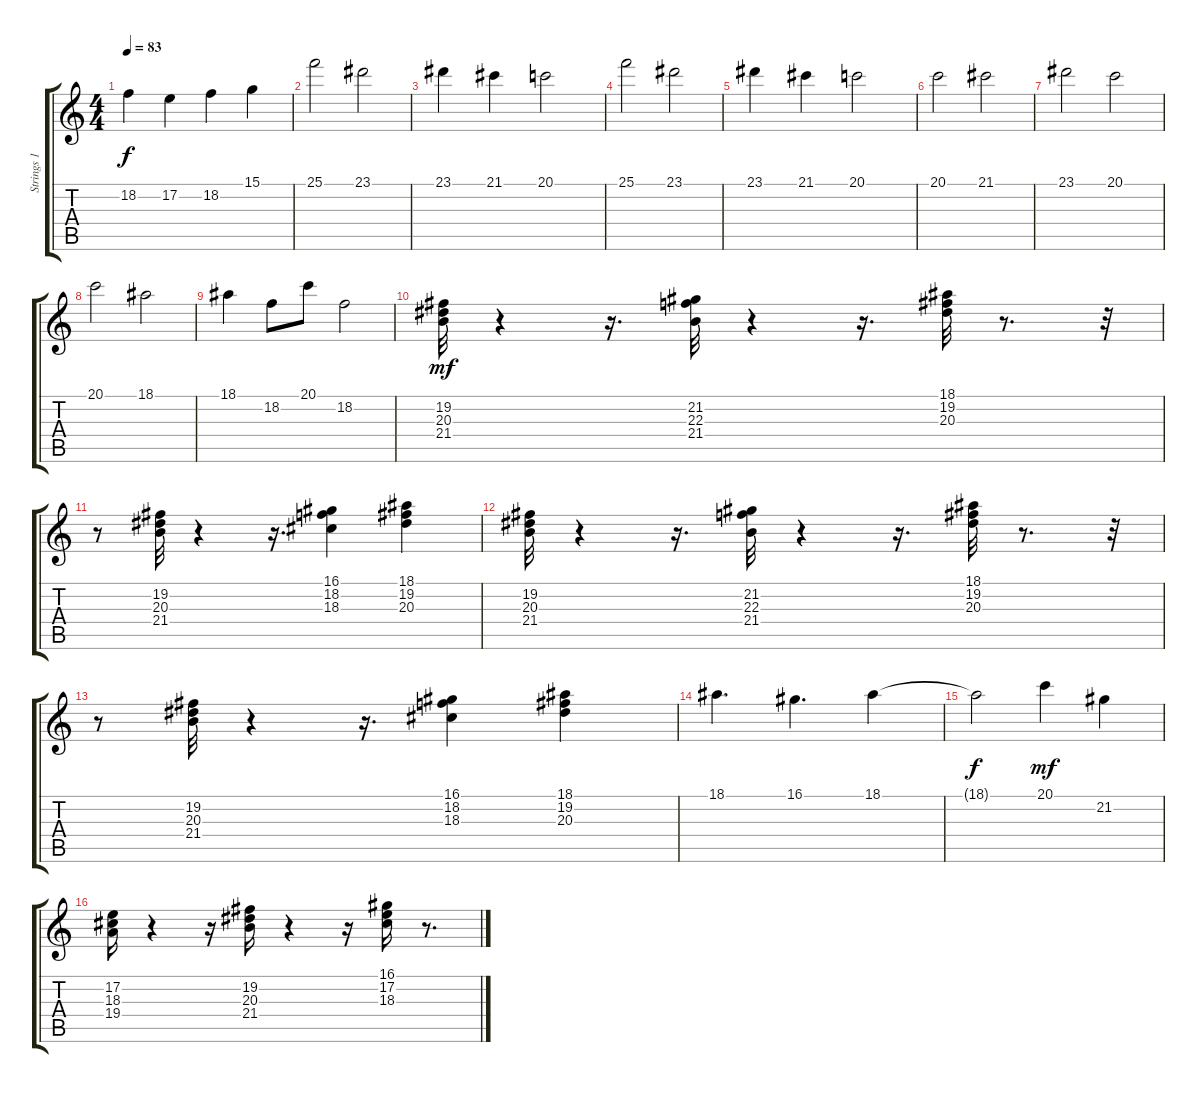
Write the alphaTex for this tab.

\track ("Strings 1" "Strings 1") {instrument stringensemble1}
\staff {score tabs}
\tuning (E4 B3 G3 D3 A2 E2) {hide}
\ts (4 4)
\tempo 83
\clef g2
\ks c
18.2.4{dy f} 17.2.4 18.2.4 15.1.4 |
25.1.2 23.1.2 |
23.1.4 21.1.4 20.1.2 |
25.1.2 23.1.2 |
23.1.4 21.1.4 20.1.2 |
20.1.2 21.1.2 |
23.1.2 20.1.2 |
20.1.2 18.1.2 |
18.1.4 18.2.8 20.1.8 18.2.2 |
(19.2 20.3 21.4).32{dy mf} r.4 r.16{d} (21.2 22.3 21.4).32 r.4 r.16{d} (18.1 19.2 20.3).32 r.8{d} r.32 |
r.8 (19.2 20.3 21.4).32 r.4 r.16{d} (16.1 18.2 18.3).4 (18.1 19.2 20.3).4 |
(19.2 20.3 21.4).32 r.4 r.16{d} (21.2 22.3 21.4).32 r.4 r.16{d} (18.1 19.2 20.3).32 r.8{d} r.32 |
r.8 (19.2 20.3 21.4).32 r.4 r.16{d} (16.1 18.2 18.3).4 (18.1 19.2 20.3).4 |
18.1.4{d} 16.1.4{d} 18.1.4 |
18.1{t}.2{dy f} 20.1.4{dy mf} 21.2.4 |
(17.2 18.3 19.4).16 r.4 r.16 (19.2 20.3 21.4).16 r.4 r.16 (16.1 17.2 18.3).16 r.8{d}
